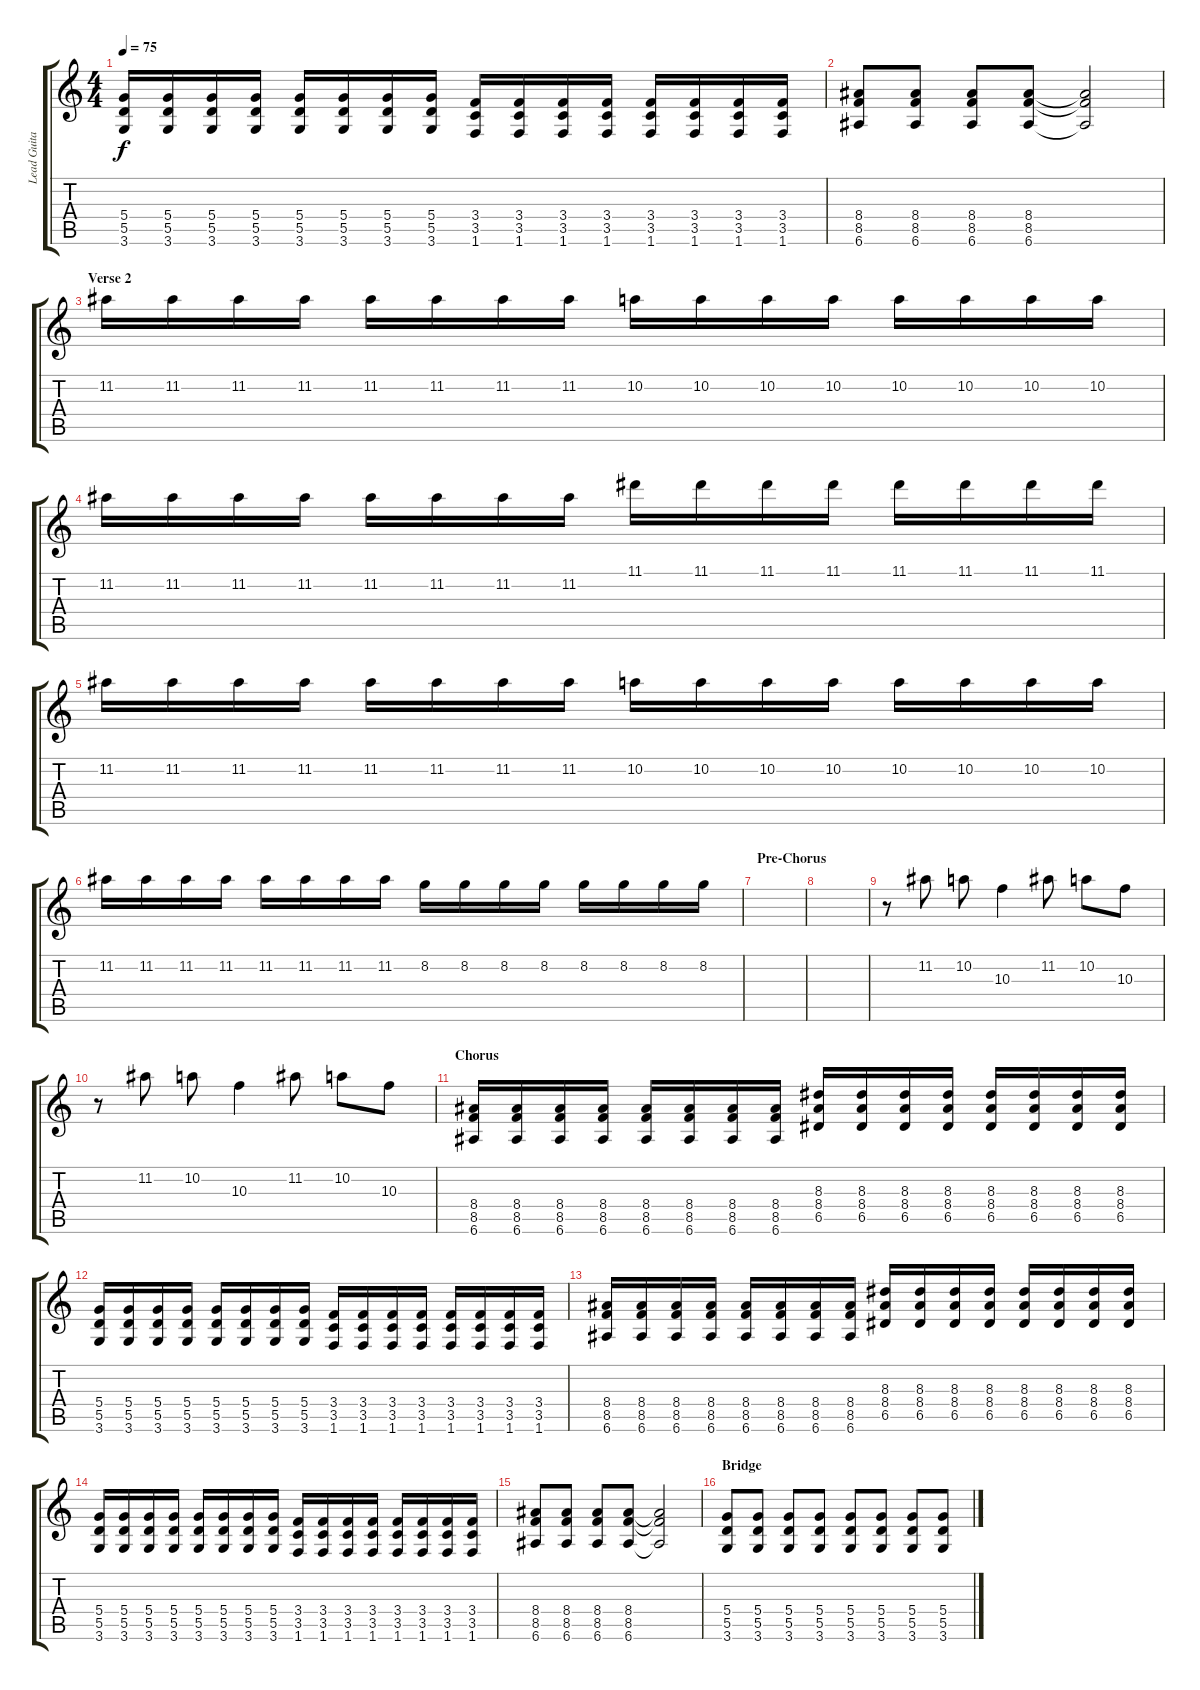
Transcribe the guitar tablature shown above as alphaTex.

\track ("Lead Guitar" "Lead Guita") {instrument distortionguitar}
\staff {score tabs}
\tuning (E4 B3 G3 D3 A2 E2) {hide}
\ts (4 4)
\tempo 75
\clef g2
\ks c
(5.4 5.5 3.6).16{dy f} (5.4 5.5 3.6).16 (5.4 5.5 3.6).16 (5.4 5.5 3.6).16 (5.4 5.5 3.6).16 (5.4 5.5 3.6).16 (5.4 5.5 3.6).16 (5.4 5.5 3.6).16 (3.4 3.5 1.6).16 (3.4 3.5 1.6).16 (3.4 3.5 1.6).16 (3.4 3.5 1.6).16 (3.4 3.5 1.6).16 (3.4 3.5 1.6).16 (3.4 3.5 1.6).16 (3.4 3.5 1.6).16 |
(8.4 8.5 6.6).8 (8.4 8.5 6.6).8 (8.4 8.5 6.6).8 (8.4 8.5 6.6).8 (8.4{t} 8.5{t} 6.6{t}).2 |
\section ("" "Verse 2")
11.2.16 11.2.16 11.2.16 11.2.16 11.2.16 11.2.16 11.2.16 11.2.16 10.2.16 10.2.16 10.2.16 10.2.16 10.2.16 10.2.16 10.2.16 10.2.16 |
11.2.16 11.2.16 11.2.16 11.2.16 11.2.16 11.2.16 11.2.16 11.2.16 11.1.16 11.1.16 11.1.16 11.1.16 11.1.16 11.1.16 11.1.16 11.1.16 |
11.2.16 11.2.16 11.2.16 11.2.16 11.2.16 11.2.16 11.2.16 11.2.16 10.2.16 10.2.16 10.2.16 10.2.16 10.2.16 10.2.16 10.2.16 10.2.16 |
11.2.16 11.2.16 11.2.16 11.2.16 11.2.16 11.2.16 11.2.16 11.2.16 8.2.16 8.2.16 8.2.16 8.2.16 8.2.16 8.2.16 8.2.16 8.2.16 |
\section ("" "Pre-Chorus")
|
|
r.8 11.2.8 10.2.8 10.3.4 11.2.8 10.2.8 10.3.8 |
r.8 11.2.8 10.2.8 10.3.4 11.2.8 10.2.8 10.3.8 |
\section ("" "Chorus")
(8.4 8.5 6.6).16 (8.4 8.5 6.6).16 (8.4 8.5 6.6).16 (8.4 8.5 6.6).16 (8.4 8.5 6.6).16 (8.4 8.5 6.6).16 (8.4 8.5 6.6).16 (8.4 8.5 6.6).16 (8.3 8.4 6.5).16 (8.3 8.4 6.5).16 (8.3 8.4 6.5).16 (8.3 8.4 6.5).16 (8.3 8.4 6.5).16 (8.3 8.4 6.5).16 (8.3 8.4 6.5).16 (8.3 8.4 6.5).16 |
(5.4 5.5 3.6).16 (5.4 5.5 3.6).16 (5.4 5.5 3.6).16 (5.4 5.5 3.6).16 (5.4 5.5 3.6).16 (5.4 5.5 3.6).16 (5.4 5.5 3.6).16 (5.4 5.5 3.6).16 (3.4 3.5 1.6).16 (3.4 3.5 1.6).16 (3.4 3.5 1.6).16 (3.4 3.5 1.6).16 (3.4 3.5 1.6).16 (3.4 3.5 1.6).16 (3.4 3.5 1.6).16 (3.4 3.5 1.6).16 |
(8.4 8.5 6.6).16 (8.4 8.5 6.6).16 (8.4 8.5 6.6).16 (8.4 8.5 6.6).16 (8.4 8.5 6.6).16 (8.4 8.5 6.6).16 (8.4 8.5 6.6).16 (8.4 8.5 6.6).16 (8.3 8.4 6.5).16 (8.3 8.4 6.5).16 (8.3 8.4 6.5).16 (8.3 8.4 6.5).16 (8.3 8.4 6.5).16 (8.3 8.4 6.5).16 (8.3 8.4 6.5).16 (8.3 8.4 6.5).16 |
(5.4 5.5 3.6).16 (5.4 5.5 3.6).16 (5.4 5.5 3.6).16 (5.4 5.5 3.6).16 (5.4 5.5 3.6).16 (5.4 5.5 3.6).16 (5.4 5.5 3.6).16 (5.4 5.5 3.6).16 (3.4 3.5 1.6).16 (3.4 3.5 1.6).16 (3.4 3.5 1.6).16 (3.4 3.5 1.6).16 (3.4 3.5 1.6).16 (3.4 3.5 1.6).16 (3.4 3.5 1.6).16 (3.4 3.5 1.6).16 |
(8.4 8.5 6.6).8 (8.4 8.5 6.6).8 (8.4 8.5 6.6).8 (8.4 8.5 6.6).8 (8.4{t} 8.5{t} 6.6{t}).2 |
\section ("" "Bridge")
(5.4 5.5 3.6).8 (5.4 5.5 3.6).8 (5.4 5.5 3.6).8 (5.4 5.5 3.6).8 (5.4 5.5 3.6).8 (5.4 5.5 3.6).8 (5.4 5.5 3.6).8 (5.4 5.5 3.6).8
